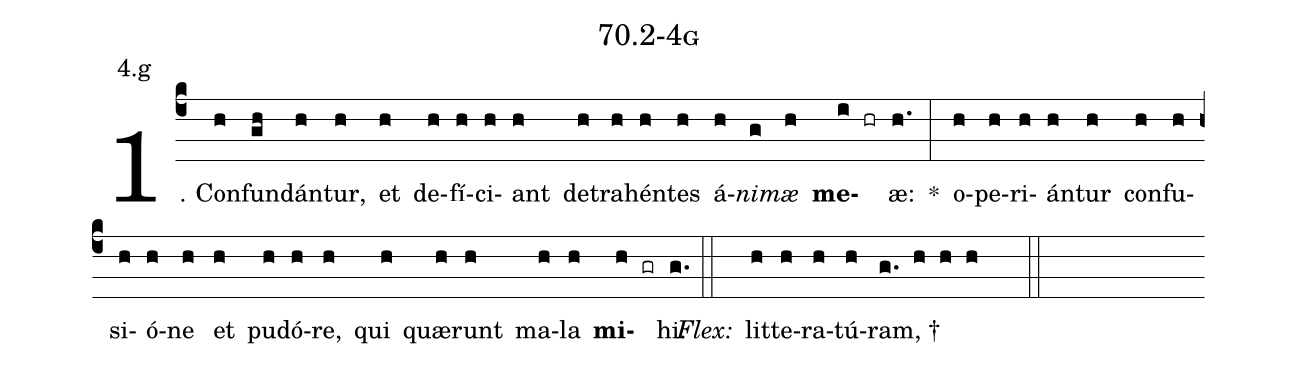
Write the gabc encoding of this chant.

name: 70.2-4g;
annotation: 4.g;
%%
(c4)1. Con(h)fun(gh)dán(h)tur,(h) et(h) de(h)fí(h)ci(h)ant(h) de(h)tra(h)hén(h)tes(h) á(h)<i>ni</i>(g)<i>mæ</i>(h) <b>me</b>(i hr)æ:(h.) *(:) o(h)pe(h)ri(h)án(h)tur(h) con(h)fu(h)si(h)ó(h)ne(h) et(h) pu(h)dó(h)re,(h) qui(h) quæ(h)runt(h) ma(h)la(h) <b>mi</b>(h gr)hi.(g.) (::)
<i>Flex:</i>()  lit(h)te(h)ra(h)tú(h)ram, †(g. h h h  ::)
